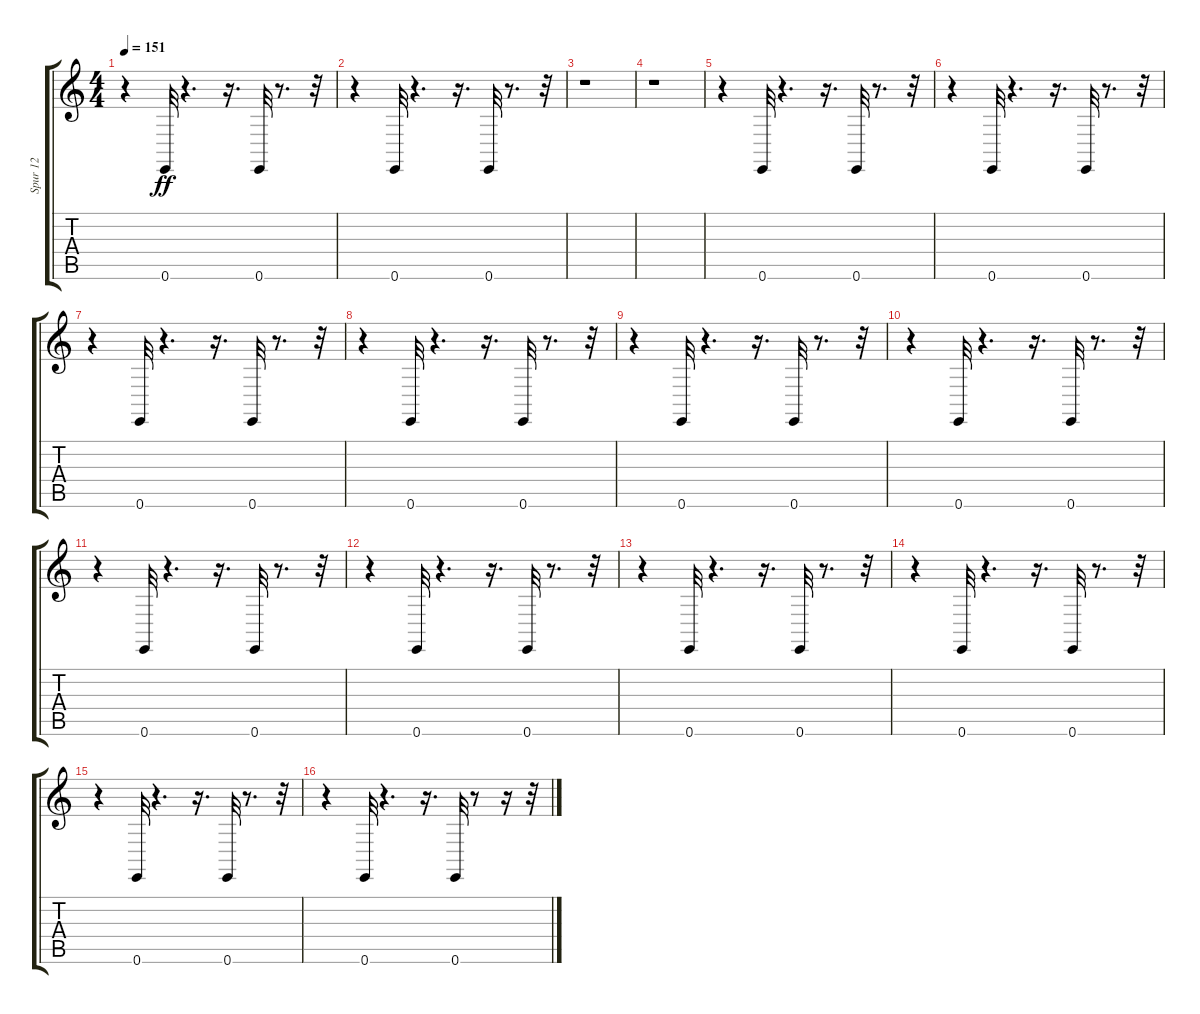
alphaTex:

\track ("Spur 12" "Spur 12") {instrument acousticgrandpiano}
\staff {score tabs}
\tuning (E4 B3 G3 D3 A2 E2) {hide}
\ts (4 4)
\tempo 151
\clef g2
\ks c
r.4{dy ff} 0.6.32 r.4{d} r.16{d} 0.6.32 r.8{d} r.32 |
r.4 0.6.32 r.4{d} r.16{d} 0.6.32 r.8{d} r.32 |
r.1 |
r.1 |
r.4 0.6.32 r.4{d} r.16{d} 0.6.32 r.8{d} r.32 |
r.4 0.6.32 r.4{d} r.16{d} 0.6.32 r.8{d} r.32 |
r.4 0.6.32 r.4{d} r.16{d} 0.6.32 r.8{d} r.32 |
r.4 0.6.32 r.4{d} r.16{d} 0.6.32 r.8{d} r.32 |
r.4 0.6.32 r.4{d} r.16{d} 0.6.32 r.8{d} r.32 |
r.4 0.6.32 r.4{d} r.16{d} 0.6.32 r.8{d} r.32 |
r.4 0.6.32 r.4{d} r.16{d} 0.6.32 r.8{d} r.32 |
r.4 0.6.32 r.4{d} r.16{d} 0.6.32 r.8{d} r.32 |
r.4 0.6.32 r.4{d} r.16{d} 0.6.32 r.8{d} r.32 |
r.4 0.6.32 r.4{d} r.16{d} 0.6.32 r.8{d} r.32 |
r.4 0.6.32 r.4{d} r.16{d} 0.6.32 r.8{d} r.32 |
r.4 0.6.32 r.4{d} r.16{d} 0.6.32 r.8 r.16 r.32
